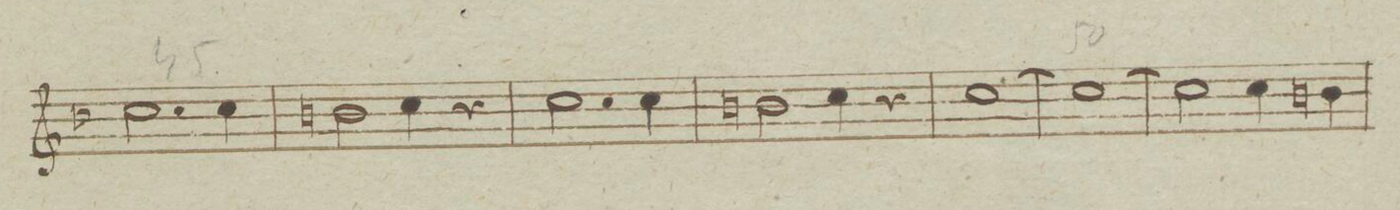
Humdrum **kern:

**kern	**dynam
*I"Clarinetto Secondo in B.	*
*clefG2	*
*k[b-e-a-]	*
*met(c)	*
*M4/4	*
2.b-\	.
4b-\	.
=46	=46
2a\	.
4b-\	.
4r	.
=47	=47
2.b-\	.
4b-\	.
=48	=48
2a\	.
4b-\	.
4r	.
=49	=49
[1b-	.
=50	=50
1b-_	.
=51	=51
2b-\]	.
4b-\	.
4a\	.
=52	=52
*-	*-
